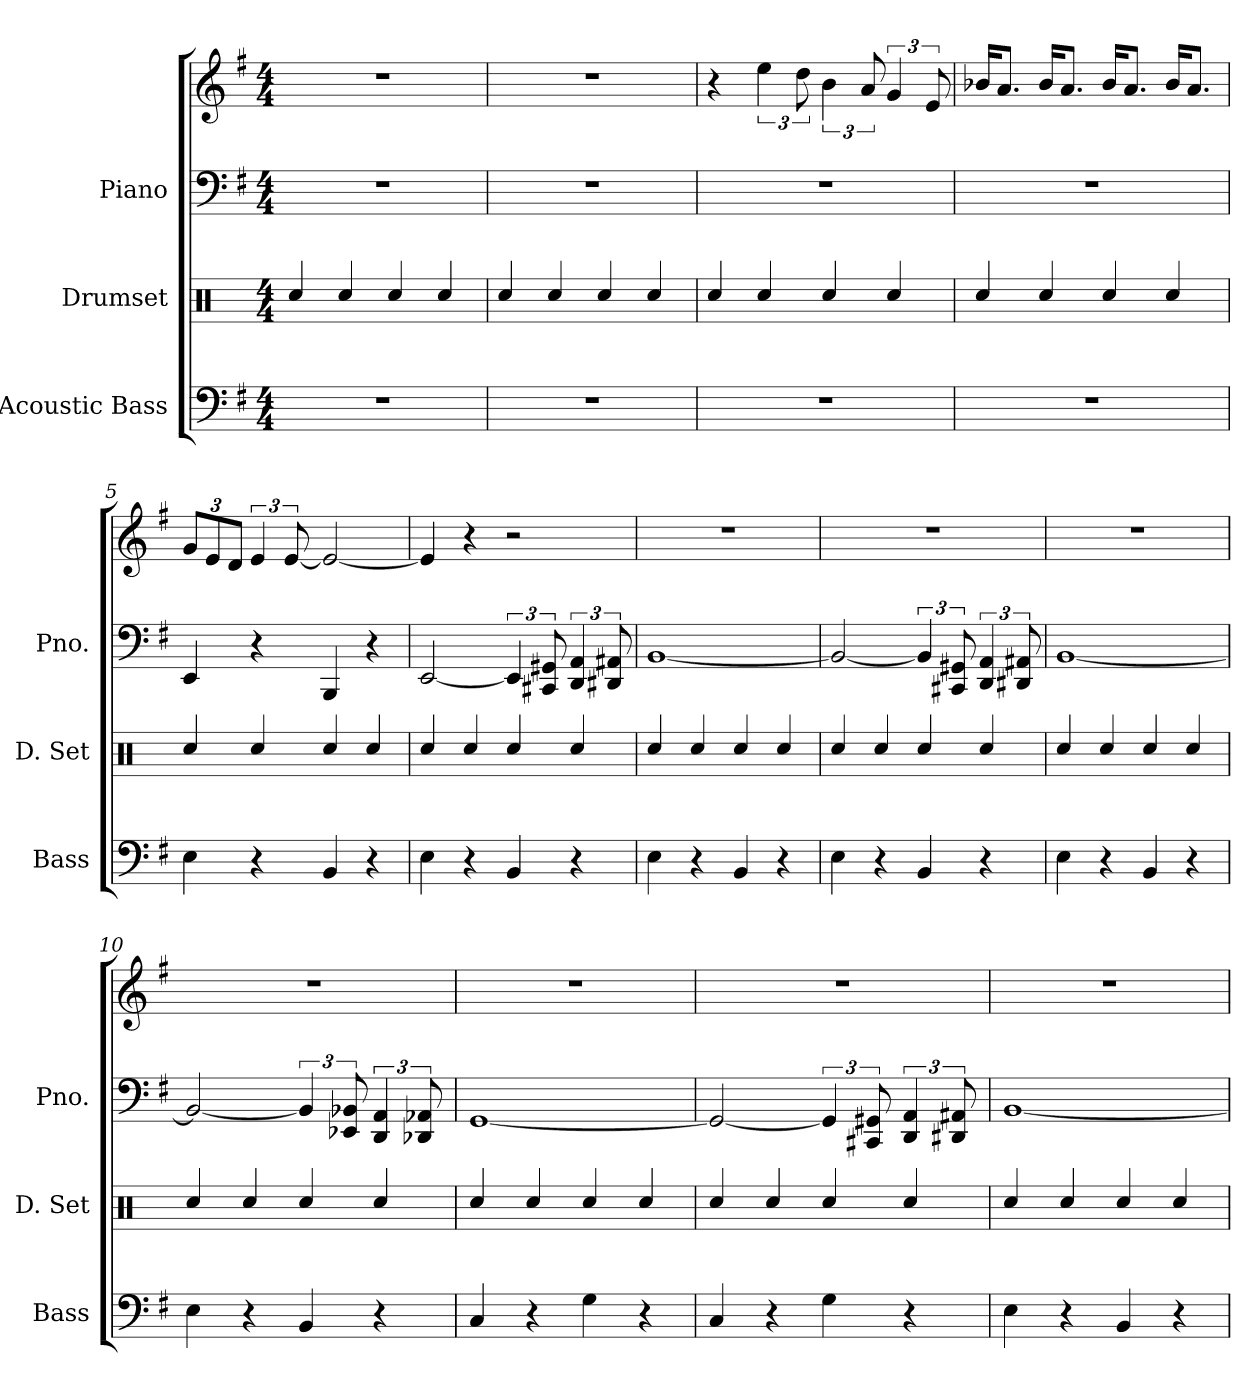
**kern	**kern	**kern	**kern
*part3	*part2	*part1	*part1
*staff4	*staff3	*staff2	*staff1
*I"Acoustic Bass	*I"Drumset	*I"Piano	*
*I'Bass	*I'D. Set	*I'Pno.	*
*clefF4	*clefX	*clefF4	*clefG2
*ITrd7c12	*	*	*
*k[f#]	*k[]	*k[f#]	*k[f#]
*M4/4	*M4/4	*M4/4	*M4/4
=1	=1	=1	=1
1r	4Rcc/	1r	1r
.	4Rcc/	.	.
.	4Rcc/	.	.
.	4Rcc/	.	.
=2	=2	=2	=2
1r	4Rcc/	1r	1r
.	4Rcc/	.	.
.	4Rcc/	.	.
.	4Rcc/	.	.
=3	=3	=3	=3
1r	4Rcc/	1r	4r
.	4Rcc/	.	6ee\
.	.	.	12dd\
.	4Rcc/	.	6b\
.	.	.	12a/
.	4Rcc/	.	6g/
.	.	.	12e/
=4	=4	=4	=4
1r	4Rcc/	1r	16b-X/KL
.	.	.	8.a/J
.	4Rcc/	.	16b-/KL
.	.	.	8.a/J
.	4Rcc/	.	16b-/KL
.	.	.	8.a/J
.	4Rcc/	.	16b-/KL
.	.	.	8.a/J
=5	=5	=5	=5
*	*	*	*Xbrackettup
4EE\	4Rcc/	4EE/	12g/L
.	.	.	12e/
.	.	.	12d/J
*	*	*	*brackettup
4r	4Rcc/	4r	6e/
.	.	.	[12e/
4BBB/	4Rcc/	4BBB/	2e/_
4r	4Rcc/	4r	.
!!LO:LB:g=z
=6	=6	=6	=6
4EE\	4Rcc/	[2EE/	4e/]
4r	4Rcc/	.	4r
4BBB/	4Rcc/	6EE/]	2r
.	.	12CC#X/ 12GG#X/	.
4r	4Rcc/	6DD/ 6AA/	.
.	.	12DD#X/ 12AA#X/	.
=7	=7	=7	=7
4EE\	4Rcc/	[1BB	1r
4r	4Rcc/	.	.
4BBB/	4Rcc/	.	.
4r	4Rcc/	.	.
=8	=8	=8	=8
4EE\	4Rcc/	2BB/_	1r
4r	4Rcc/	.	.
4BBB/	4Rcc/	6BB/]	.
.	.	12CC#X/ 12GG#X/	.
4r	4Rcc/	6DD/ 6AA/	.
.	.	12DD#X/ 12AA#X/	.
=9	=9	=9	=9
4EE\	4Rcc/	[1BB	1r
4r	4Rcc/	.	.
4BBB/	4Rcc/	.	.
4r	4Rcc/	.	.
=10	=10	=10	=10
4EE\	4Rcc/	2BB/_	1r
4r	4Rcc/	.	.
4BBB/	4Rcc/	6BB/]	.
.	.	12EE-X/ 12BB-X/	.
4r	4Rcc/	6DD/ 6AA/	.
.	.	12DD-X/ 12AA-X/	.
!!LO:PB:g=z
=11	=11	=11	=11
4CC/	4Rcc/	[1GG	1r
4r	4Rcc/	.	.
4GG\	4Rcc/	.	.
4r	4Rcc/	.	.
=12	=12	=12	=12
4CC/	4Rcc/	2GG/_	1r
4r	4Rcc/	.	.
4GG\	4Rcc/	6GG/]	.
.	.	12CC#X/ 12GG#X/	.
4r	4Rcc/	6DD/ 6AA/	.
.	.	12DD#X/ 12AA#X/	.
=13	=13	=13	=13
4EE\	4Rcc/	[1BB	1r
4r	4Rcc/	.	.
4BBB/	4Rcc/	.	.
4r	4Rcc/	.	.
=	=	=	=
*-	*-	*-	*-
